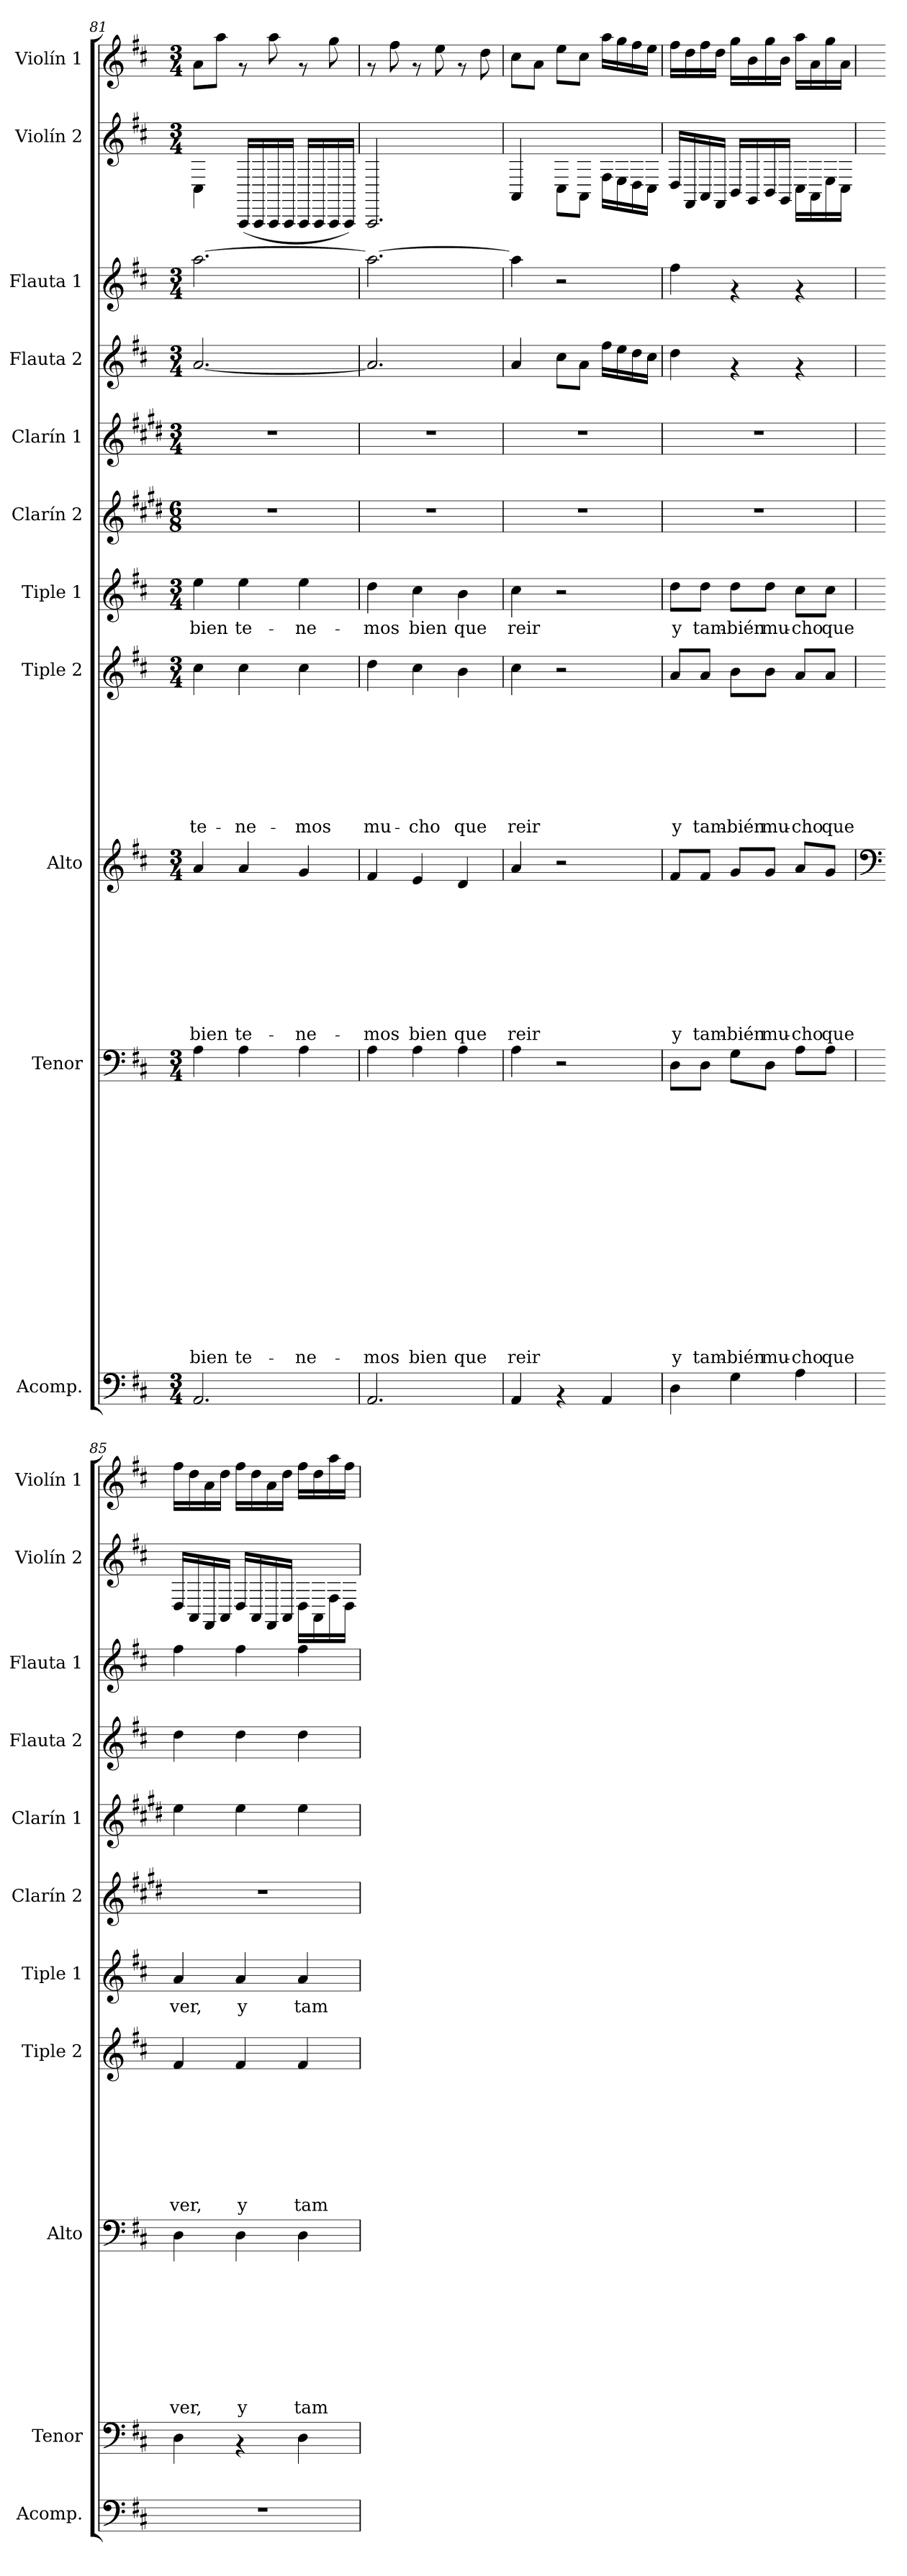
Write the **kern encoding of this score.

**kern	**kern	**text	**text	**text	**text	**text	**text	**text	**text	**text	**text	**text	**text	**text	**text	**text	**text	**kern	**text	**text	**text	**text	**text	**text	**text	**text	**text	**kern	**text	**text	**text	**text	**text	**text	**text	**text	**kern	**text	**kern	**kern	**kern	**kern	**kern	**kern
*part11	*part10	*part10	*part10	*part10	*part10	*part10	*part10	*part10	*part10	*part10	*part10	*part10	*part10	*part10	*part10	*part10	*part10	*part9	*part9	*part9	*part9	*part9	*part9	*part9	*part9	*part9	*part9	*part8	*part8	*part8	*part8	*part8	*part8	*part8	*part8	*part8	*part7	*part7	*part6	*part5	*part4	*part3	*part2	*part1
*staff11	*staff10	*staff10	*staff10	*staff10	*staff10	*staff10	*staff10	*staff10	*staff10	*staff10	*staff10	*staff10	*staff10	*staff10	*staff10	*staff10	*staff10	*staff9	*staff9	*staff9	*staff9	*staff9	*staff9	*staff9	*staff9	*staff9	*staff9	*staff8	*staff8	*staff8	*staff8	*staff8	*staff8	*staff8	*staff8	*staff8	*staff7	*staff7	*staff6	*staff5	*staff4	*staff3	*staff2	*staff1
*I"Acomp.	*I"Tenor	*	*	*	*	*	*	*	*	*	*	*	*	*	*	*	*	*I"Alto	*	*	*	*	*	*	*	*	*	*I"Tiple 2	*	*	*	*	*	*	*	*	*I"Tiple 1	*	*I"Clarín 2	*I"Clarín 1	*I"Flauta 2	*I"Flauta 1	*I"Violín 2	*I"Violín 1
*I'Acomp.	*I'Tenor	*	*	*	*	*	*	*	*	*	*	*	*	*	*	*	*	*I'Alto	*	*	*	*	*	*	*	*	*	*I'Tiple 2	*	*	*	*	*	*	*	*	*I'Tiple 1	*	*I'Clarín 2	*I'Clarín 1	*I'Flauta 2	*I'Flauta 1	*I'Violín 2	*I'Violín 1
!!LO:PB:g=z
*clefF4	*clefF4	*	*	*	*	*	*	*	*	*	*	*	*	*	*	*	*	*clefG2	*	*	*	*	*	*	*	*	*	*clefG2	*	*	*	*	*	*	*	*	*clefG2	*	*clefG2	*clefG2	*clefG2	*clefG2	*clefG2	*clefG2
*	*	*	*	*	*	*	*	*	*	*	*	*	*	*	*	*	*	*	*	*	*	*	*	*	*	*	*	*	*	*	*	*	*	*	*	*	*	*	*ITrd1c2	*ITrd1c2	*	*	*	*
*k[f#c#]	*k[f#c#]	*	*	*	*	*	*	*	*	*	*	*	*	*	*	*	*	*k[f#c#]	*	*	*	*	*	*	*	*	*	*k[f#c#]	*	*	*	*	*	*	*	*	*k[f#c#]	*	*k[f#c#]	*k[f#c#]	*k[f#c#]	*k[f#c#]	*k[f#c#]	*k[f#c#]
*D:	*D:	*	*	*	*	*	*	*	*	*	*	*	*	*	*	*	*	*D:	*	*	*	*	*	*	*	*	*	*D:	*	*	*	*	*	*	*	*	*D:	*	*D:	*D:	*D:	*D:	*D:	*D:
*M3/4	*M3/4	*	*	*	*	*	*	*	*	*	*	*	*	*	*	*	*	*M3/4	*	*	*	*	*	*	*	*	*	*M3/4	*	*	*	*	*	*	*	*	*M3/4	*	*M6/8	*M3/4	*M3/4	*M3/4	*M3/4	*M3/4
=81	=81	=81	=81	=81	=81	=81	=81	=81	=81	=81	=81	=81	=81	=81	=81	=81	=81	=81	=81	=81	=81	=81	=81	=81	=81	=81	=81	=81	=81	=81	=81	=81	=81	=81	=81	=81	=81	=81	=81	=81	=81	=81	=81	=81
!	!	!	!	!	!	!	!	!	!	!	!	!	!	!	!	!	!LO:LY:b	!	!	!	!	!	!	!	!	!	!LO:LY:b	!	!	!	!	!	!	!	!	!LO:LY:b	!	!LO:LY:b	!	!	!	!	!	!
2.AA/	4A\	.	.	.	.	.	.	.	.	.	.	.	.	.	.	.	bien	4a/	.	.	.	.	.	.	.	.	bien	4cc#\	.	.	.	.	.	.	.	te-	4ee\	bien	2.r	2.r	[>2.a/	[>2.aa\	4C#\	8a\L
.	.	.	.	.	.	.	.	.	.	.	.	.	.	.	.	.	.	.	.	.	.	.	.	.	.	.	.	.	.	.	.	.	.	.	.	.	.	.	.	.	.	.	.	8aa\J
!	!	!	!	!	!	!	!	!	!	!	!	!	!	!	!	!	!LO:LY:b	!	!	!	!	!	!	!	!	!	!LO:LY:b	!	!	!	!	!	!	!	!	!LO:LY:b	!	!LO:LY:b	!	!	!	!	!	!
.	4A\	.	.	.	.	.	.	.	.	.	.	.	.	.	.	.	te-	4a/	.	.	.	.	.	.	.	.	te-	4cc#\	.	.	.	.	.	.	.	-ne-	4ee\	te-	.	.	.	.	(>16AAA/LL	8rf
.	.	.	.	.	.	.	.	.	.	.	.	.	.	.	.	.	.	.	.	.	.	.	.	.	.	.	.	.	.	.	.	.	.	.	.	.	.	.	.	.	.	.	16AAA/	.
.	.	.	.	.	.	.	.	.	.	.	.	.	.	.	.	.	.	.	.	.	.	.	.	.	.	.	.	.	.	.	.	.	.	.	.	.	.	.	.	.	.	.	16AAA/	8aa\
.	.	.	.	.	.	.	.	.	.	.	.	.	.	.	.	.	.	.	.	.	.	.	.	.	.	.	.	.	.	.	.	.	.	.	.	.	.	.	.	.	.	.	16AAA/JJ	.
!	!	!	!	!	!	!	!	!	!	!	!	!	!	!	!	!	!LO:LY:b	!	!	!	!	!	!	!	!	!	!LO:LY:b	!	!	!	!	!	!	!	!	!LO:LY:b	!	!LO:LY:b	!	!	!	!	!	!
.	4A\	.	.	.	.	.	.	.	.	.	.	.	.	.	.	.	-ne-	4g/	.	.	.	.	.	.	.	.	-ne-	4cc#\	.	.	.	.	.	.	.	-mos	4ee\	-ne-	.	.	.	.	16AAA/LL	8rf
.	.	.	.	.	.	.	.	.	.	.	.	.	.	.	.	.	.	.	.	.	.	.	.	.	.	.	.	.	.	.	.	.	.	.	.	.	.	.	.	.	.	.	16AAA/	.
.	.	.	.	.	.	.	.	.	.	.	.	.	.	.	.	.	.	.	.	.	.	.	.	.	.	.	.	.	.	.	.	.	.	.	.	.	.	.	.	.	.	.	16AAA/	8gg\
.	.	.	.	.	.	.	.	.	.	.	.	.	.	.	.	.	.	.	.	.	.	.	.	.	.	.	.	.	.	.	.	.	.	.	.	.	.	.	.	.	.	.	16AAA/JJ)	.
=82	=82	=82	=82	=82	=82	=82	=82	=82	=82	=82	=82	=82	=82	=82	=82	=82	=82	=82	=82	=82	=82	=82	=82	=82	=82	=82	=82	=82	=82	=82	=82	=82	=82	=82	=82	=82	=82	=82	=82	=82	=82	=82	=82	=82
!	!	!	!	!	!	!	!	!	!	!	!	!	!	!	!	!	!LO:LY:b	!	!	!	!	!	!	!	!	!	!LO:LY:b	!	!	!	!	!	!	!	!	!LO:LY:b	!	!LO:LY:b	!	!	!	!	!	!
2.AA/	4A\	.	.	.	.	.	.	.	.	.	.	.	.	.	.	.	-mos	4f#/	.	.	.	.	.	.	.	.	-mos	4dd\	.	.	.	.	.	.	.	mu-	4dd\	-mos	2.r	2.r	2.a/]	2.aa\_	2.AAA/	8rf
.	.	.	.	.	.	.	.	.	.	.	.	.	.	.	.	.	.	.	.	.	.	.	.	.	.	.	.	.	.	.	.	.	.	.	.	.	.	.	.	.	.	.	.	8ff#\
!	!	!	!	!	!	!	!	!	!	!	!	!	!	!	!	!	!LO:LY:b	!	!	!	!	!	!	!	!	!	!LO:LY:b	!	!	!	!	!	!	!	!	!LO:LY:b	!	!LO:LY:b	!	!	!	!	!	!
.	4A\	.	.	.	.	.	.	.	.	.	.	.	.	.	.	.	bien	4e/	.	.	.	.	.	.	.	.	bien	4cc#\	.	.	.	.	.	.	.	-cho	4cc#\	bien	.	.	.	.	.	8rf
.	.	.	.	.	.	.	.	.	.	.	.	.	.	.	.	.	.	.	.	.	.	.	.	.	.	.	.	.	.	.	.	.	.	.	.	.	.	.	.	.	.	.	.	8ee\
!	!	!	!	!	!	!	!	!	!	!	!	!	!	!	!	!	!LO:LY:b	!	!	!	!	!	!	!	!	!	!LO:LY:b	!	!	!	!	!	!	!	!	!LO:LY:b	!	!LO:LY:b	!	!	!	!	!	!
.	4A\	.	.	.	.	.	.	.	.	.	.	.	.	.	.	.	que	4d/	.	.	.	.	.	.	.	.	que	4b\	.	.	.	.	.	.	.	que	4b\	que	.	.	.	.	.	8rf
.	.	.	.	.	.	.	.	.	.	.	.	.	.	.	.	.	.	.	.	.	.	.	.	.	.	.	.	.	.	.	.	.	.	.	.	.	.	.	.	.	.	.	.	8dd\
=83	=83	=83	=83	=83	=83	=83	=83	=83	=83	=83	=83	=83	=83	=83	=83	=83	=83	=83	=83	=83	=83	=83	=83	=83	=83	=83	=83	=83	=83	=83	=83	=83	=83	=83	=83	=83	=83	=83	=83	=83	=83	=83	=83	=83
!	!	!	!	!	!	!	!	!	!	!	!	!	!	!	!	!	!LO:LY:b	!	!	!	!	!	!	!	!	!	!LO:LY:b	!	!	!	!	!	!	!	!	!LO:LY:b	!	!LO:LY:b	!	!	!	!	!	!
4AA/	4A\	.	.	.	.	.	.	.	.	.	.	.	.	.	.	.	reir	4a/	.	.	.	.	.	.	.	.	reir	4cc#\	.	.	.	.	.	.	.	reir	4cc#\	reir	2.r	2.r	4a/	4aa\]	4AA/	8cc#\L
.	.	.	.	.	.	.	.	.	.	.	.	.	.	.	.	.	.	.	.	.	.	.	.	.	.	.	.	.	.	.	.	.	.	.	.	.	.	.	.	.	.	.	.	8a\J
4rAA	2r	.	.	.	.	.	.	.	.	.	.	.	.	.	.	.	.	2r	.	.	.	.	.	.	.	.	.	2r	.	.	.	.	.	.	.	.	2r	.	.	.	8cc#\L	2r	8C#\L	8ee\L
.	.	.	.	.	.	.	.	.	.	.	.	.	.	.	.	.	.	.	.	.	.	.	.	.	.	.	.	.	.	.	.	.	.	.	.	.	.	.	.	.	8a\J	.	8AA\J	8cc#\J
4AA/	.	.	.	.	.	.	.	.	.	.	.	.	.	.	.	.	.	.	.	.	.	.	.	.	.	.	.	.	.	.	.	.	.	.	.	.	.	.	.	.	16ff#\LL	.	16F#\LL	16aa\LL
.	.	.	.	.	.	.	.	.	.	.	.	.	.	.	.	.	.	.	.	.	.	.	.	.	.	.	.	.	.	.	.	.	.	.	.	.	.	.	.	.	16ee\	.	16E\	16gg\
.	.	.	.	.	.	.	.	.	.	.	.	.	.	.	.	.	.	.	.	.	.	.	.	.	.	.	.	.	.	.	.	.	.	.	.	.	.	.	.	.	16dd\	.	16D\	16ff#\
.	.	.	.	.	.	.	.	.	.	.	.	.	.	.	.	.	.	.	.	.	.	.	.	.	.	.	.	.	.	.	.	.	.	.	.	.	.	.	.	.	16cc#\JJ	.	16C#\JJ	16ee\JJ
=84	=84	=84	=84	=84	=84	=84	=84	=84	=84	=84	=84	=84	=84	=84	=84	=84	=84	=84	=84	=84	=84	=84	=84	=84	=84	=84	=84	=84	=84	=84	=84	=84	=84	=84	=84	=84	=84	=84	=84	=84	=84	=84	=84	=84
!	!	!	!	!	!	!	!	!	!	!	!	!	!	!	!	!	!LO:LY:b	!	!	!	!	!	!	!	!	!	!LO:LY:b	!	!	!	!	!	!	!	!	!LO:LY:b	!	!LO:LY:b	!	!	!	!	!	!
4D\	8D\L	.	.	.	.	.	.	.	.	.	.	.	.	.	.	.	y	8f#/L	.	.	.	.	.	.	.	.	y	8a/L	.	.	.	.	.	.	.	y	8dd\L	y	2.r	2.r	4dd\	4ff#\	16D/LL	16ff#\LL
.	.	.	.	.	.	.	.	.	.	.	.	.	.	.	.	.	.	.	.	.	.	.	.	.	.	.	.	.	.	.	.	.	.	.	.	.	.	.	.	.	.	.	16FF#/	16dd\
!	!	!	!	!	!	!	!	!	!	!	!	!	!	!	!	!	!LO:LY:b	!	!	!	!	!	!	!	!	!	!LO:LY:b	!	!	!	!	!	!	!	!	!LO:LY:b	!	!LO:LY:b	!	!	!	!	!	!
.	8D\J	.	.	.	.	.	.	.	.	.	.	.	.	.	.	.	tam-	8f#/J	.	.	.	.	.	.	.	.	tam-	8a/J	.	.	.	.	.	.	.	tam-	8dd\J	tam-	.	.	.	.	16AA/	16ff#\
.	.	.	.	.	.	.	.	.	.	.	.	.	.	.	.	.	.	.	.	.	.	.	.	.	.	.	.	.	.	.	.	.	.	.	.	.	.	.	.	.	.	.	16FF#/JJ	16dd\JJ
!	!	!	!	!	!	!	!	!	!	!	!	!	!	!	!	!	!LO:LY:b	!	!	!	!	!	!	!	!	!	!LO:LY:b	!	!	!	!	!	!	!	!	!LO:LY:b	!	!LO:LY:b	!	!	!	!	!	!
4G\	8G\L	.	.	.	.	.	.	.	.	.	.	.	.	.	.	.	-bién	8g/L	.	.	.	.	.	.	.	.	-bién	8b\L	.	.	.	.	.	.	.	-bién	8dd\L	-bién	.	.	4rf	4rf	16BB/LL	16gg\LL
.	.	.	.	.	.	.	.	.	.	.	.	.	.	.	.	.	.	.	.	.	.	.	.	.	.	.	.	.	.	.	.	.	.	.	.	.	.	.	.	.	.	.	16GG/	16b\
!	!	!	!	!	!	!	!	!	!	!	!	!	!	!	!	!	!LO:LY:b	!	!	!	!	!	!	!	!	!	!LO:LY:b	!	!	!	!	!	!	!	!	!LO:LY:b	!	!LO:LY:b	!	!	!	!	!	!
.	8D\J	.	.	.	.	.	.	.	.	.	.	.	.	.	.	.	mu-	8g/J	.	.	.	.	.	.	.	.	mu-	8b\J	.	.	.	.	.	.	.	mu-	8dd\J	mu-	.	.	.	.	16BB/	16gg\
.	.	.	.	.	.	.	.	.	.	.	.	.	.	.	.	.	.	.	.	.	.	.	.	.	.	.	.	.	.	.	.	.	.	.	.	.	.	.	.	.	.	.	16GG/JJ	16b\JJ
!	!	!	!	!	!	!	!	!	!	!	!	!	!	!	!	!	!LO:LY:b	!	!	!	!	!	!	!	!	!	!LO:LY:b	!	!	!	!	!	!	!	!	!LO:LY:b	!	!LO:LY:b	!	!	!	!	!	!
4A\	8A\L	.	.	.	.	.	.	.	.	.	.	.	.	.	.	.	-cho	8a/L	.	.	.	.	.	.	.	.	-cho	8a/L	.	.	.	.	.	.	.	-cho	8cc#\L	-cho	.	.	4rf	4rf	16C#\LL	16aa\LL
.	.	.	.	.	.	.	.	.	.	.	.	.	.	.	.	.	.	.	.	.	.	.	.	.	.	.	.	.	.	.	.	.	.	.	.	.	.	.	.	.	.	.	16AA\	16a\
!	!	!	!	!	!	!	!	!	!	!	!	!	!	!	!	!	!LO:LY:b	!	!	!	!	!	!	!	!	!	!LO:LY:b	!	!	!	!	!	!	!	!	!LO:LY:b	!	!LO:LY:b	!	!	!	!	!	!
.	8A\J	.	.	.	.	.	.	.	.	.	.	.	.	.	.	.	que	8g/J	.	.	.	.	.	.	.	.	que	8a/J	.	.	.	.	.	.	.	que	8cc#\J	que	.	.	.	.	16E\	16gg\
.	.	.	.	.	.	.	.	.	.	.	.	.	.	.	.	.	.	.	.	.	.	.	.	.	.	.	.	.	.	.	.	.	.	.	.	.	.	.	.	.	.	.	16C#\JJ	16a\JJ
!!LO:LB:g=z
=85	=85	=85	=85	=85	=85	=85	=85	=85	=85	=85	=85	=85	=85	=85	=85	=85	=85	=85	=85	=85	=85	=85	=85	=85	=85	=85	=85	=85	=85	=85	=85	=85	=85	=85	=85	=85	=85	=85	=85	=85	=85	=85	=85	=85
*	*	*	*	*	*	*	*	*	*	*	*	*	*	*	*	*	*	*clefF4	*	*	*	*	*	*	*	*	*	*	*	*	*	*	*	*	*	*	*	*	*	*	*	*	*	*
!	!	!	!	!	!	!	!	!	!	!	!	!	!	!	!	!	!	!	!	!	!	!	!	!	!	!	!LO:LY:b	!	!	!	!	!	!	!	!	!LO:LY:b	!	!LO:LY:b	!	!	!	!	!	!
2.r	4D\	.	.	.	.	.	.	.	.	.	.	.	.	.	.	.	.	4D\	.	.	.	.	.	.	.	.	ver,	4f#/	.	.	.	.	.	.	.	ver,	4a/	ver,	2.r	4dd\	4dd\	4ff#\	16D/LL	16ff#\LL
.	.	.	.	.	.	.	.	.	.	.	.	.	.	.	.	.	.	.	.	.	.	.	.	.	.	.	.	.	.	.	.	.	.	.	.	.	.	.	.	.	.	.	16AA/	16dd\
.	.	.	.	.	.	.	.	.	.	.	.	.	.	.	.	.	.	.	.	.	.	.	.	.	.	.	.	.	.	.	.	.	.	.	.	.	.	.	.	.	.	.	16FF#/	16a\
.	.	.	.	.	.	.	.	.	.	.	.	.	.	.	.	.	.	.	.	.	.	.	.	.	.	.	.	.	.	.	.	.	.	.	.	.	.	.	.	.	.	.	16AA/JJ	16dd\JJ
!	!	!	!	!	!	!	!	!	!	!	!	!	!	!	!	!	!	!	!	!	!	!	!	!	!	!	!LO:LY:b	!	!	!	!	!	!	!	!	!LO:LY:b	!	!LO:LY:b	!	!	!	!	!	!
.	4rAA	.	.	.	.	.	.	.	.	.	.	.	.	.	.	.	.	4D\	.	.	.	.	.	.	.	.	y	4f#/	.	.	.	.	.	.	.	y	4a/	y	.	4dd\	4dd\	4ff#\	16D/LL	16ff#\LL
.	.	.	.	.	.	.	.	.	.	.	.	.	.	.	.	.	.	.	.	.	.	.	.	.	.	.	.	.	.	.	.	.	.	.	.	.	.	.	.	.	.	.	16AA/	16dd\
.	.	.	.	.	.	.	.	.	.	.	.	.	.	.	.	.	.	.	.	.	.	.	.	.	.	.	.	.	.	.	.	.	.	.	.	.	.	.	.	.	.	.	16FF#/	16a\
.	.	.	.	.	.	.	.	.	.	.	.	.	.	.	.	.	.	.	.	.	.	.	.	.	.	.	.	.	.	.	.	.	.	.	.	.	.	.	.	.	.	.	16AA/JJ	16dd\JJ
!	!	!	!	!	!	!	!	!	!	!	!	!	!	!	!	!	!	!	!	!	!	!	!	!	!	!	!LO:LY:b	!	!	!	!	!	!	!	!	!LO:LY:b	!	!LO:LY:b	!	!	!	!	!	!
.	4D\	.	.	.	.	.	.	.	.	.	.	.	.	.	.	.	.	4D\	.	.	.	.	.	.	.	.	tam-	4f#/	.	.	.	.	.	.	.	tam-	4a/	tam-	.	4dd\	4dd\	4ff#\	16D\LL	16ff#\LL
.	.	.	.	.	.	.	.	.	.	.	.	.	.	.	.	.	.	.	.	.	.	.	.	.	.	.	.	.	.	.	.	.	.	.	.	.	.	.	.	.	.	.	16AA\	16dd\
.	.	.	.	.	.	.	.	.	.	.	.	.	.	.	.	.	.	.	.	.	.	.	.	.	.	.	.	.	.	.	.	.	.	.	.	.	.	.	.	.	.	.	16F#\	16aa\
.	.	.	.	.	.	.	.	.	.	.	.	.	.	.	.	.	.	.	.	.	.	.	.	.	.	.	.	.	.	.	.	.	.	.	.	.	.	.	.	.	.	.	16D\JJ	16ff#\JJ
=	=	=	=	=	=	=	=	=	=	=	=	=	=	=	=	=	=	=	=	=	=	=	=	=	=	=	=	=	=	=	=	=	=	=	=	=	=	=	=	=	=	=	=	=
*-	*-	*-	*-	*-	*-	*-	*-	*-	*-	*-	*-	*-	*-	*-	*-	*-	*-	*-	*-	*-	*-	*-	*-	*-	*-	*-	*-	*-	*-	*-	*-	*-	*-	*-	*-	*-	*-	*-	*-	*-	*-	*-	*-	*-
